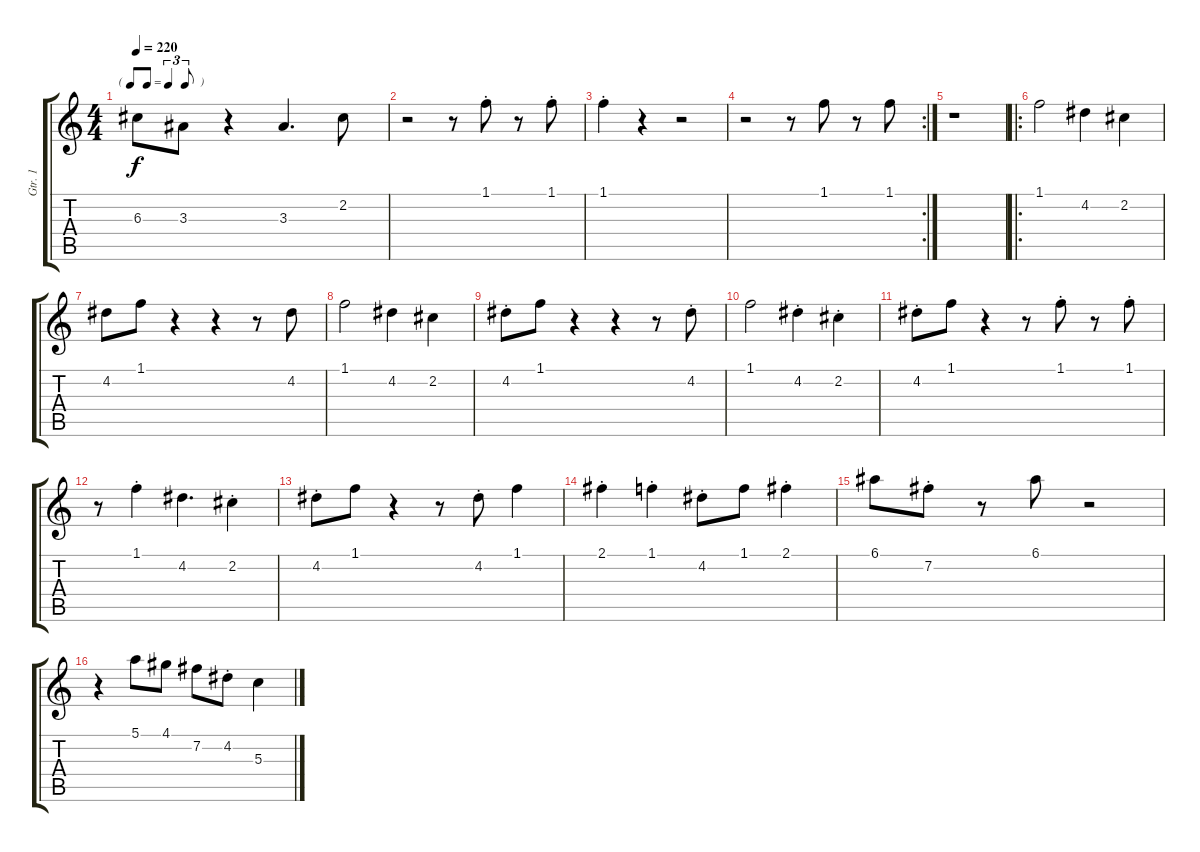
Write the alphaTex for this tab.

\track ("Gtr. 1" "Gtr. 1") {instrument acousticguitarsteel}
\staff {score tabs}
\tuning (E4 B3 G3 D3 A2 E2) {hide}
\ts (4 4)
\tf triplet8th
\tempo 220
\clef g2
\ks c
6.3.8{dy f} 3.3.8 r.4 3.3.4{d} 2.2.8 |
r.2 r.8 1.1{st}.8 r.8 1.1{st}.8 |
1.1{st}.4 r.4 r.2 |
\rc 2
r.2 r.8 1.1.8 r.8 1.1.8 |
r.1 |
\ro
1.1.2 4.2.4 2.2.4 |
4.2.8 1.1.8 r.4 r.4 r.8 4.2.8 |
1.1.2 4.2.4 2.2.4 |
4.2{st}.8 1.1.8 r.4 r.4 r.8 4.2{st}.8 |
1.1.2 4.2{st}.4 2.2{st}.4 |
4.2{st}.8 1.1.8 r.4 r.8 1.1{st}.8 r.8 1.1{st}.8 |
r.8 1.1{st}.4 4.2.4{d} 2.2{st}.4 |
4.2{st}.8 1.1.8 r.4 r.8 4.2{st}.8 1.1.4 |
2.1{st}.4 1.1{st}.4 4.2{st}.8 1.1.8 2.1{st}.4 |
6.1.8 7.2{st}.8 r.8 6.1.8 r.2 |
r.4 5.1.8 4.1.8 7.2.8 4.2{st}.8 5.3.4
